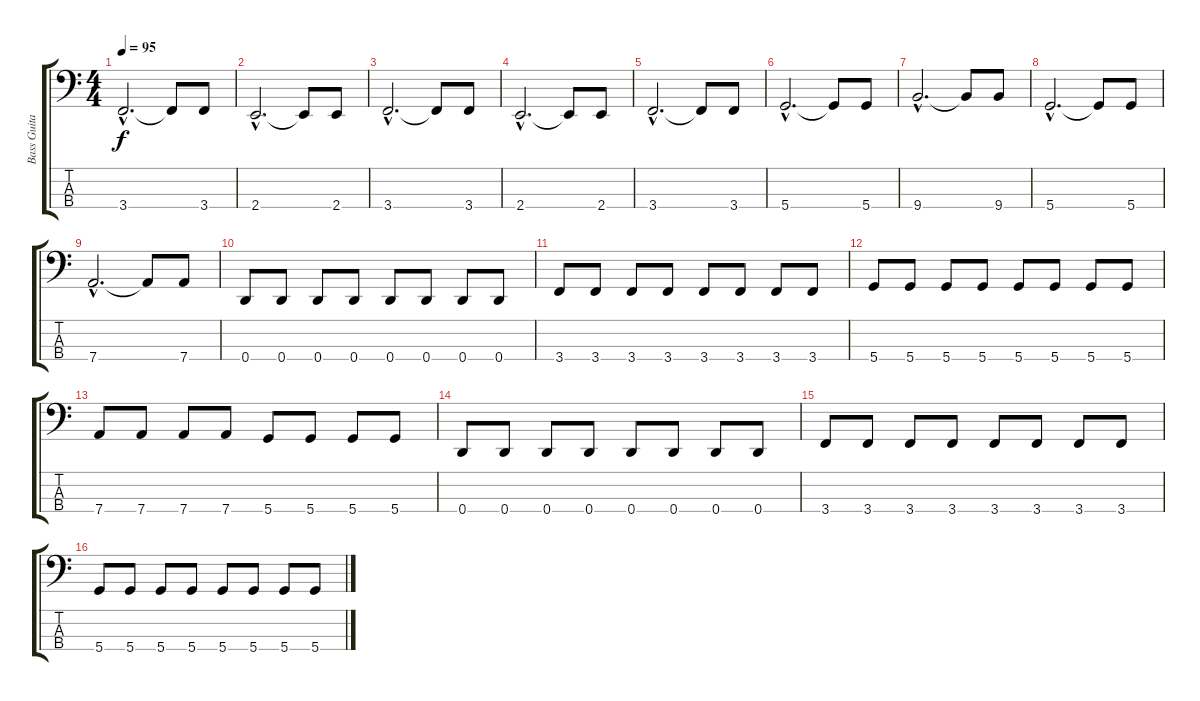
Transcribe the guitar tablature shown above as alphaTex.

\track ("Bass Guitar (Finger)" "Bass Guita") {instrument electricbassfinger}
\staff {score tabs}
\tuning (G2 D2 A1 D1) {hide}
\ts (4 4)
\tempo 95
\clef f4
\ks c
3.4{hac}.2{d dy f} 3.4{t}.8 3.4.8 |
2.4{hac}.2{d} 2.4{t}.8 2.4.8 |
3.4{hac}.2{d} 3.4{t}.8 3.4.8 |
2.4{hac}.2{d} 2.4{t}.8 2.4.8 |
3.4{hac}.2{d} 3.4{t}.8 3.4.8 |
5.4{hac}.2{d} 5.4{t}.8 5.4.8 |
9.4{hac}.2{d} 9.4{t}.8 9.4.8 |
5.4{hac}.2{d} 5.4{t}.8 5.4.8 |
7.4{hac}.2{d} 7.4{t}.8 7.4.8 |
0.4.8 0.4.8 0.4.8 0.4.8 0.4.8 0.4.8 0.4.8 0.4.8 |
3.4.8 3.4.8 3.4.8 3.4.8 3.4.8 3.4.8 3.4.8 3.4.8 |
5.4.8 5.4.8 5.4.8 5.4.8 5.4.8 5.4.8 5.4.8 5.4.8 |
7.4.8 7.4.8 7.4.8 7.4.8 5.4.8 5.4.8 5.4.8 5.4.8 |
0.4.8 0.4.8 0.4.8 0.4.8 0.4.8 0.4.8 0.4.8 0.4.8 |
3.4.8 3.4.8 3.4.8 3.4.8 3.4.8 3.4.8 3.4.8 3.4.8 |
5.4.8 5.4.8 5.4.8 5.4.8 5.4.8 5.4.8 5.4.8 5.4.8
